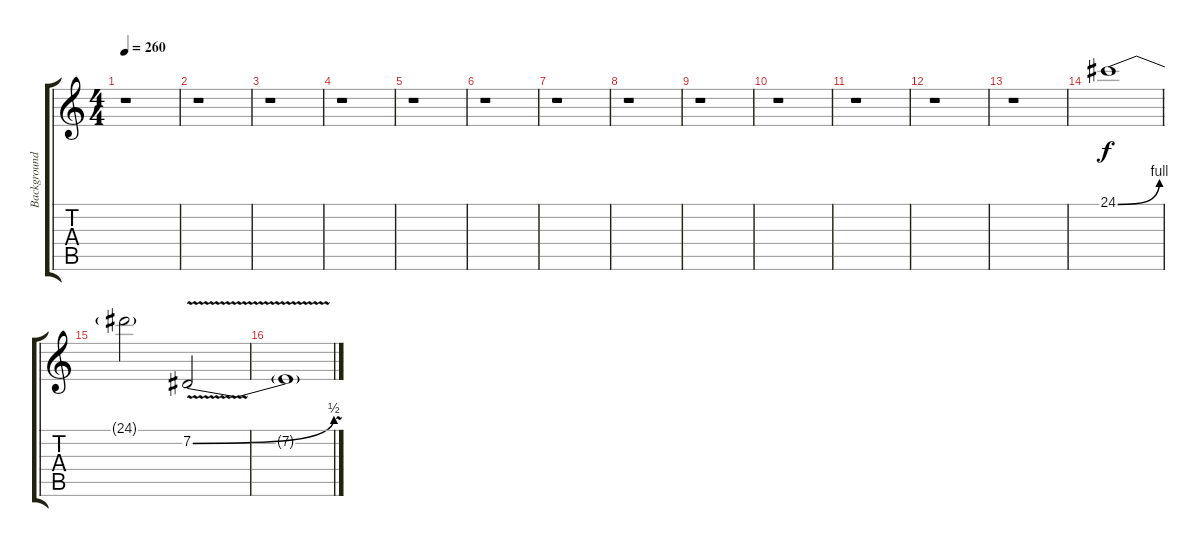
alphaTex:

\track ("Background Noise" "Background") {instrument pad6metallic}
\staff {score tabs}
\tuning (Db4 Ab3 E3 B2 Gb2 Db2) {hide}
\ts (4 4)
\tempo 260
\clef g2
\ks c
r.1{dy f} |
r.1 |
r.1 |
r.1 |
r.1 |
r.1 |
r.1 |
r.1 |
r.1 |
r.1 |
r.1 |
r.1 |
r.1 |
24.1{be (bend 0 0 60 4)}.1 |
24.1{t}.2 7.2{be (bend 0 0 60 2) v}.2 |
7.2{v t}.1
